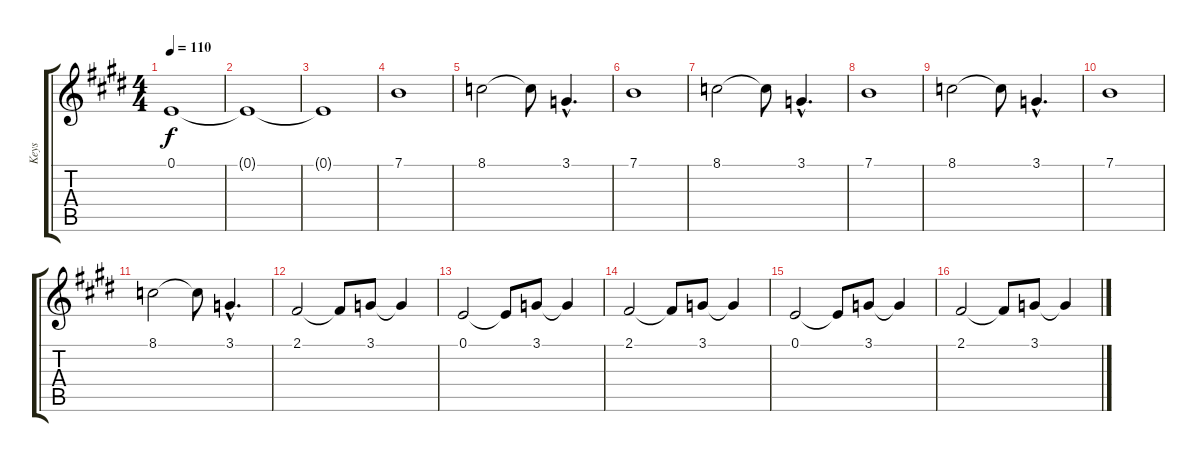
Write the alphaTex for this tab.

\track ("Keys" "Keys") {instrument voiceoohs}
\staff {score tabs}
\tuning (E4 B3 G3 D3 A2 E2) {hide}
\ts (4 4)
\tempo 110
\clef g2
\ks e
0.1{t}.1{dy f} |
0.1{t}.1 |
0.1{t}.1 |
7.1.1 |
8.1.2 8.1{t}.8 3.1{hac}.4{d} |
7.1.1 |
8.1.2 8.1{t}.8 3.1{hac}.4{d} |
7.1.1 |
8.1.2 8.1{t}.8 3.1{hac}.4{d} |
7.1.1 |
8.1.2 8.1{t}.8 3.1{hac}.4{d} |
2.1.2 2.1{t}.8 3.1.8 3.1{t}.4 |
0.1.2 0.1{t}.8 3.1.8 3.1{t}.4 |
2.1.2 2.1{t}.8 3.1.8 3.1{t}.4 |
0.1.2 0.1{t}.8 3.1.8 3.1{t}.4 |
2.1.2 2.1{t}.8 3.1.8 3.1{t}.4
